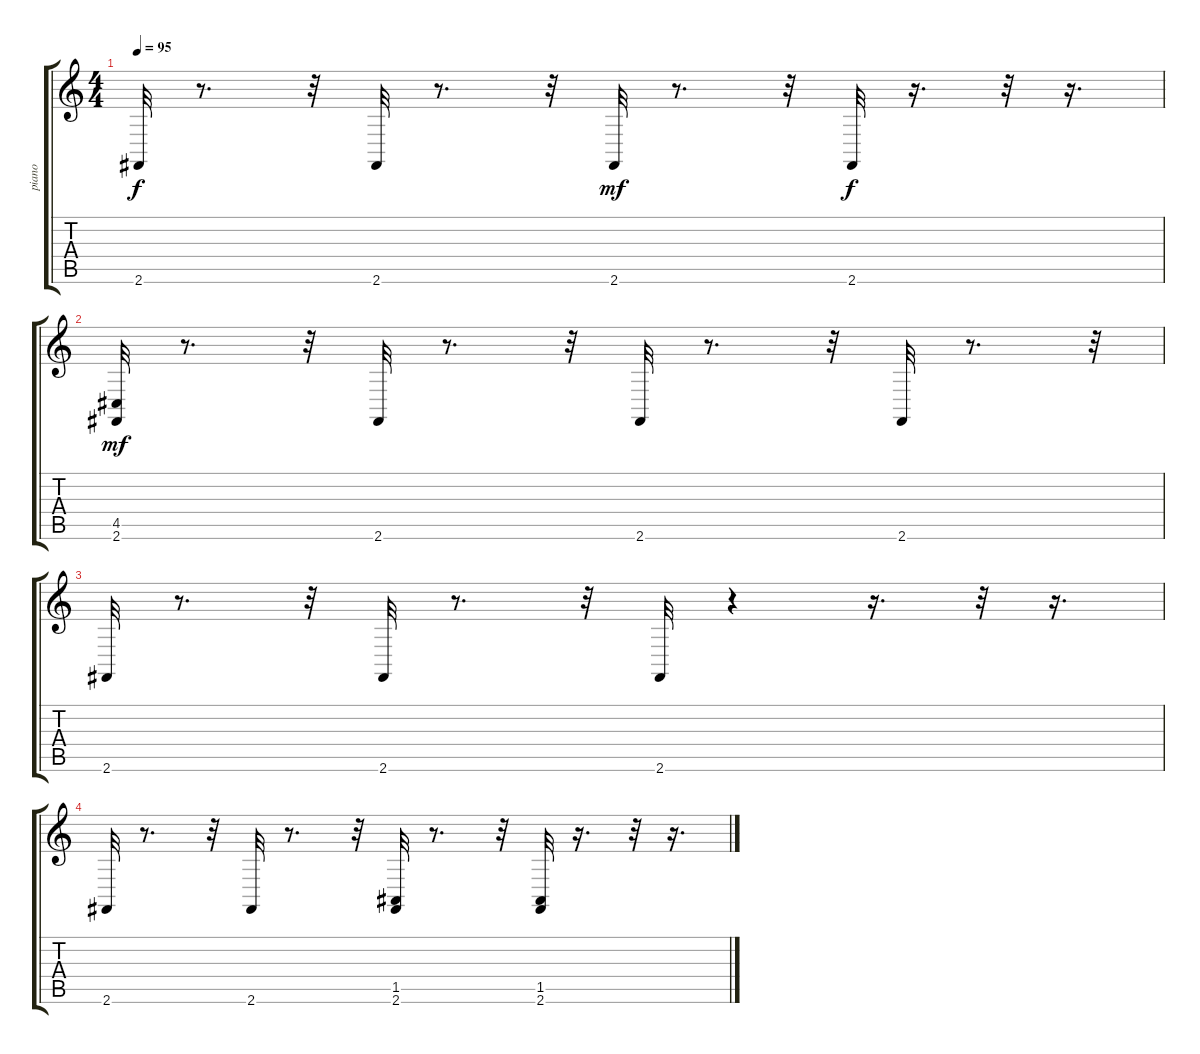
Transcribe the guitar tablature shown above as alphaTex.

\track ("piano" "piano") {instrument acousticgrandpiano}
\staff {score tabs}
\tuning (E4 B3 G3 D3 A2 E2) {hide}
\ts (4 4)
\tempo 95
\clef g2
\ks c
2.6.32{dy f} r.8{d} r.32 2.6.32 r.8{d} r.32 2.6.32{dy mf} r.8{d} r.32 2.6.32{dy f} r.16{d} r.32 r.16{d} |
(4.5 2.6).32{dy mf} r.8{d} r.32 2.6.32 r.8{d} r.32 2.6.32 r.8{d} r.32 2.6.32 r.8{d} r.32 |
2.6.32 r.8{d} r.32 2.6.32 r.8{d} r.32 2.6.32 r.4 r.16{d} r.32 r.16{d} |
2.6.32 r.8{d} r.32 2.6.32 r.8{d} r.32 (1.5 2.6).32 r.8{d} r.32 (1.5 2.6).32 r.16{d} r.32 r.16{d}
